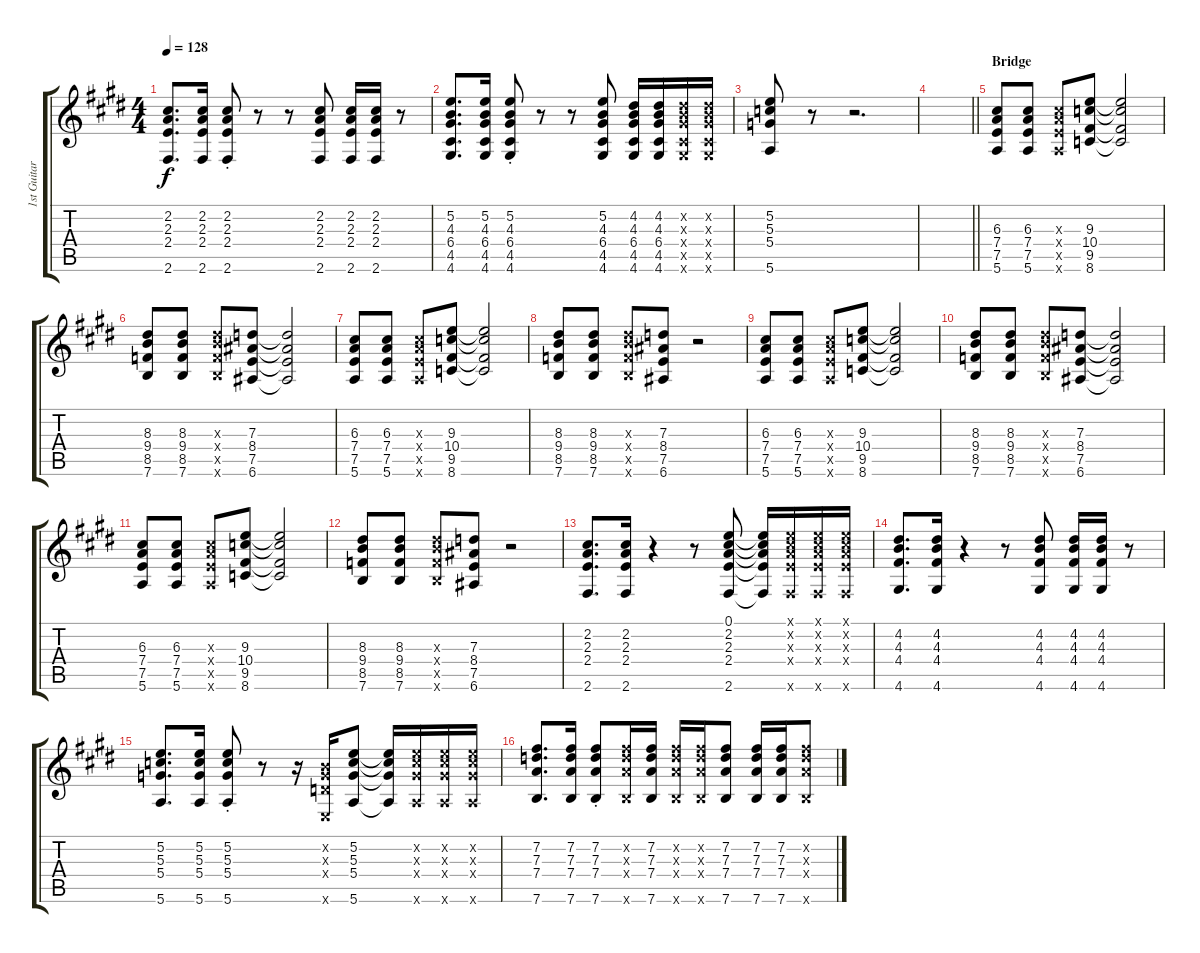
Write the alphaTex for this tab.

\track ("1st Guitar" "1st Guitar") {instrument acousticguitarnylon}
\staff {score tabs}
\tuning (E4 B3 G3 D3 A2 E2) {hide}
\ts (4 4)
\tempo 128
\clef g2
\ks c#minor
(2.2 2.3 2.4 2.6).8{d dy f} (2.2 2.3 2.4 2.6).16 (2.2{st} 2.3{st} 2.4{st} 2.6{st}).8 r.8 r.8 (2.2 2.3 2.4 2.6).8 (2.2 2.3 2.4 2.6).16 (2.2 2.3 2.4 2.6).16 r.8 |
(5.2 4.3 6.4 4.5 4.6).8{d} (5.2 4.3 6.4 4.5 4.6).16 (5.2{st} 4.3{st} 6.4{st} 4.5{st} 4.6{st}).8 r.8 r.8 (5.2 4.3 6.4 4.5 4.6).8 (4.2 4.3 6.4 4.5 4.6).16 (4.2 4.3 6.4 4.5 4.6).16 (4.2{x} 4.3{x} 6.4{x} 4.5{x} 4.6{x}).16 (4.2{x} 4.3{x} 6.4{x} 4.5{x} 4.6{x}).16 |
(5.2 5.3 5.4 5.6).8 r.8 r.2{d} |
\barLineRight lightlight
|
\section ("" "Bridge")
(6.3 7.4 7.5 5.6).8 (6.3 7.4 7.5 5.6).8 (6.3{x} 7.4{x} 7.5{x} 5.6{x}).8 (9.3 10.4 9.5 8.6).8 (9.3{t} 10.4{t} 9.5{t} 8.6{t}).2 |
(8.3 9.4 8.5 7.6).8 (8.3 9.4 8.5 7.6).8 (8.3{x} 9.4{x} 8.5{x} 7.6{x}).8 (7.3 8.4 7.5 6.6).8 (7.3{t} 8.4{t} 7.5{t} 6.6{t}).2 |
(6.3 7.4 7.5 5.6).8 (6.3 7.4 7.5 5.6).8 (6.3{x} 7.4{x} 7.5{x} 5.6{x}).8 (9.3 10.4 9.5 8.6).8 (9.3{t} 10.4{t} 9.5{t} 8.6{t}).2 |
(8.3 9.4 8.5 7.6).8 (8.3 9.4 8.5 7.6).8 (8.3{x} 9.4{x} 8.5{x} 7.6{x}).8 (7.3 8.4 7.5 6.6).8 r.2 |
(6.3 7.4 7.5 5.6).8 (6.3 7.4 7.5 5.6).8 (6.3{x} 7.4{x} 7.5{x} 5.6{x}).8 (9.3 10.4 9.5 8.6).8 (9.3{t} 10.4{t} 9.5{t} 8.6{t}).2 |
(8.3 9.4 8.5 7.6).8 (8.3 9.4 8.5 7.6).8 (8.3{x} 9.4{x} 8.5{x} 7.6{x}).8 (7.3 8.4 7.5 6.6).8 (7.3{t} 8.4{t} 7.5{t} 6.6{t}).2 |
(6.3 7.4 7.5 5.6).8 (6.3 7.4 7.5 5.6).8 (6.3{x} 7.4{x} 7.5{x} 5.6{x}).8 (9.3 10.4 9.5 8.6).8 (9.3{t} 10.4{t} 9.5{t} 8.6{t}).2 |
(8.3 9.4 8.5 7.6).8 (8.3 9.4 8.5 7.6).8 (8.3{x} 9.4{x} 8.5{x} 7.6{x}).8 (7.3 8.4 7.5 6.6).8 r.2 |
(2.2 2.3 2.4 2.6).8{d} (2.2 2.3 2.4 2.6).16 r.4 r.8 (0.1 2.2 2.3 2.4 2.6).8 (0.1{t} 2.2{t} 2.3{t} 2.4{t} 2.6{t}).16 (0.1{x} 2.2{x} 2.3{x} 2.4{x} 2.6{x}).16 (0.1{x} 2.2{x} 2.3{x} 2.4{x} 2.6{x}).16 (0.1{x} 2.2{x} 2.3{x} 2.4{x} 2.6{x}).16 |
(4.2 4.3 4.4 4.6).8{d} (4.2 4.3 4.4 4.6).16 r.4 r.8 (4.2 4.3 4.4 4.6).8 (4.2 4.3 4.4 4.6).16 (4.2 4.3 4.4 4.6).16 r.8 |
(5.2 5.3 5.4 5.6).8{d} (5.2 5.3 5.4 5.6).16 (5.2{st} 5.3{st} 5.4{st} 5.6{st}).8 r.8 r.16 (0.2{x} 0.3{x} 0.4{x} 0.6{x}).16 (5.2 5.3 5.4 5.6).8 (5.2{t} 5.3{t} 5.4{t} 5.6{t}).16 (5.2{x} 5.3{x} 5.4{x} 5.6{x}).16 (5.2{x} 5.3{x} 5.4{x} 5.6{x}).16 (5.2{x} 5.3{x} 5.4{x} 5.6{x}).16 |
(7.2 7.3 7.4 7.6).8{d} (7.2 7.3 7.4 7.6).16 (7.2{st} 7.3 7.4 7.6{st}).8 (7.2{x} 7.3{x} 7.4{x} 7.6{x}).16 (7.2 7.3 7.4 7.6).16 (7.2{x} 7.3{x} 7.4{x} 7.6{x}).16 (7.2{x} 7.3{x} 7.4{x} 7.6{x}).16 (7.2 7.3 7.4 7.6).8 (7.2 7.3 7.4 7.6).16 (7.2 7.3 7.4 7.6).16 (7.2{x} 7.3{x} 7.4{x} 7.6{x}).8
